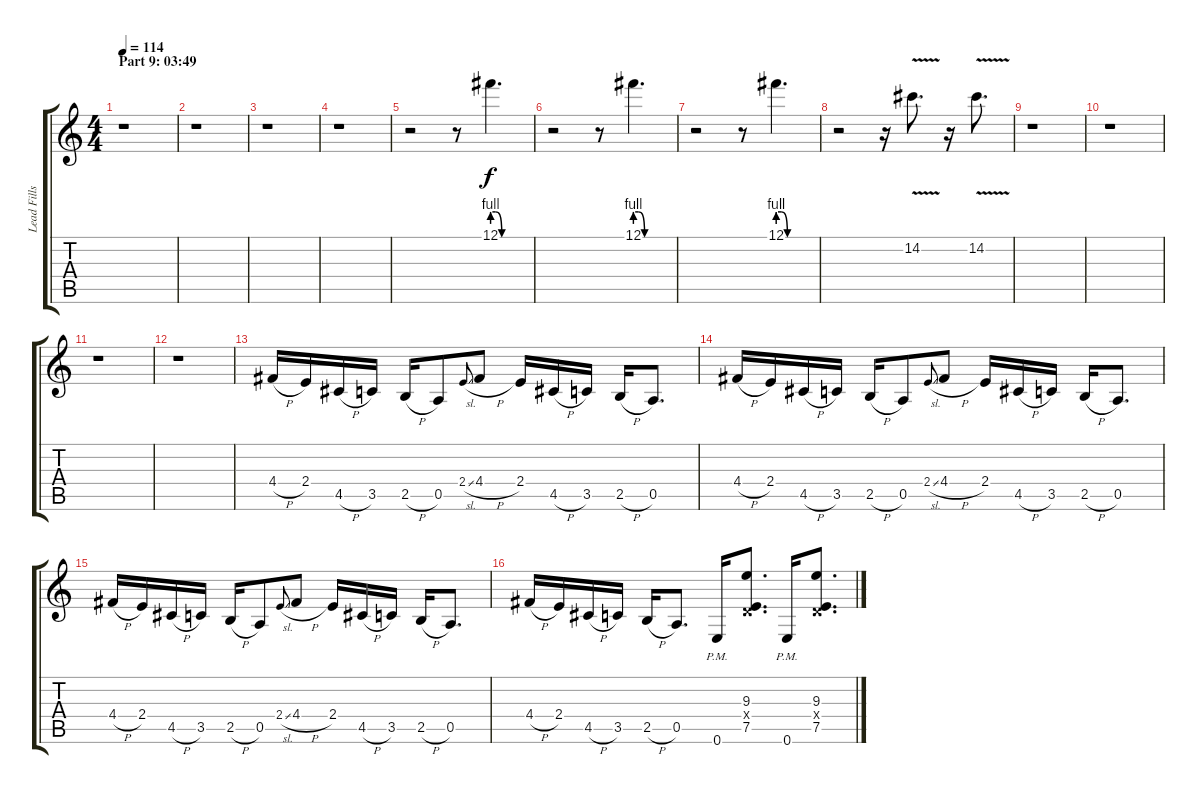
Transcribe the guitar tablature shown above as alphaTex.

\track ("Lead Fills (Distortion)" "Lead Fills") {instrument overdrivenguitar}
\staff {score tabs}
\tuning (E4 B3 G3 D3 A2 E2) {hide}
\ts (4 4)
\section ("" "Part 9: 03:49")
\tempo 114
\clef g2
\ks c
r.1{dy f} |
r.1 |
r.1 |
r.1 |
r.2 r.8 12.1{be (custom 0 4 5 4 15 0 60 0)}.4{d} |
r.2 r.8 12.1{be (custom 0 4 5 4 15 0 60 0)}.4{d} |
r.2 r.8 12.1{be (custom 0 4 5 4 15 0 60 0)}.4{d} |
r.2 r.16 14.2{v}.8{d} r.16 14.2{v}.8{d} |
r.1 |
r.1 |
r.1 |
r.1 |
4.4{h}.16 2.4.16 4.5{h}.16 3.5.16 2.5{h}.16 0.5.8 2.4{sl}.8{gr onbeat} 4.4{h}.8 2.4.16 4.5{h}.16 3.5.16 2.5{h}.16 0.5.8{d} |
4.4{h}.16 2.4.16 4.5{h}.16 3.5.16 2.5{h}.16 0.5.8 2.4{sl}.8{gr onbeat} 4.4{h}.8 2.4.16 4.5{h}.16 3.5.16 2.5{h}.16 0.5.8{d} |
4.4{h}.16 2.4.16 4.5{h}.16 3.5.16 2.5{h}.16 0.5.8 2.4{sl}.8{gr onbeat} 4.4{h}.8 2.4.16 4.5{h}.16 3.5.16 2.5{h}.16 0.5.8{d} |
4.4{h}.16 2.4.16 4.5{h}.16 3.5.16 2.5{h}.16 0.5.8{d} 0.6{pm}.16 (9.3 0.4{x} 7.5).8{d} 0.6{pm}.16 (9.3 0.4{x} 7.5).8{d}
